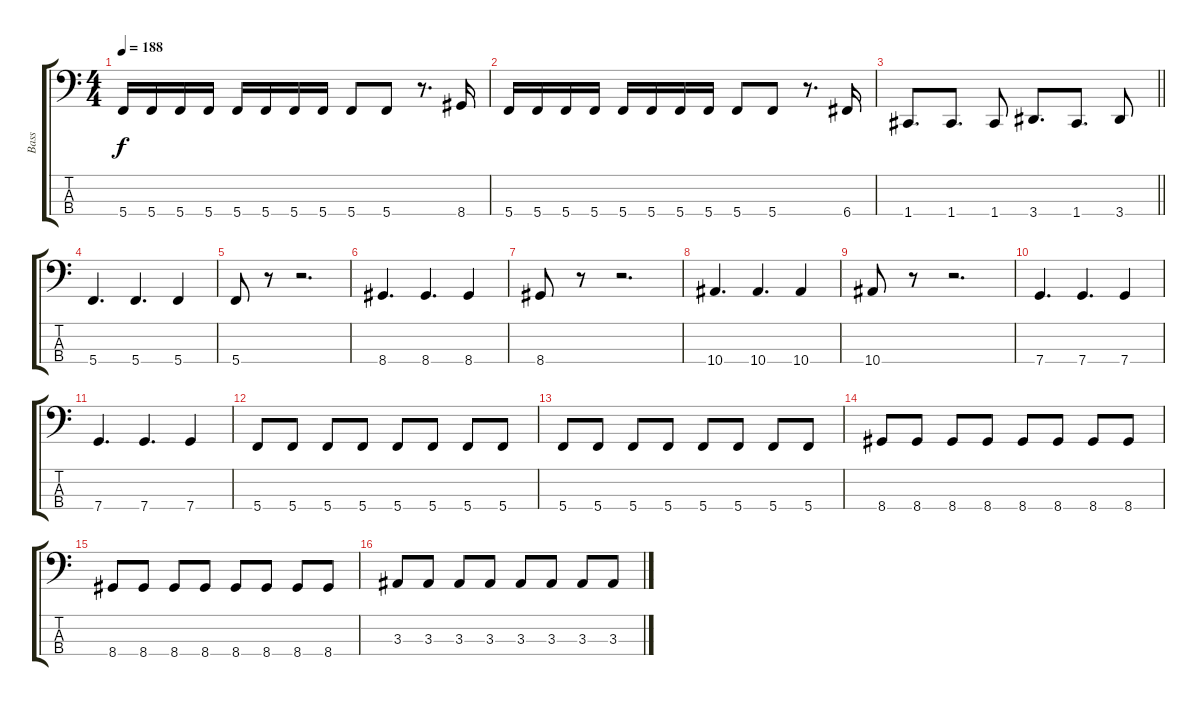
\track ("Bass" "Bass") {instrument electricbasspick}
\staff {score tabs}
\tuning (F2 C2 G1 C1) {hide}
\ts (4 4)
\tempo 188
\clef f4
\ks c
5.4.16{dy f} 5.4.16 5.4.16 5.4.16 5.4.16 5.4.16 5.4.16 5.4.16 5.4.8 5.4.8 r.8{d} 8.4.16 |
5.4.16 5.4.16 5.4.16 5.4.16 5.4.16 5.4.16 5.4.16 5.4.16 5.4.8 5.4.8 r.8{d} 6.4.16 |
\barLineRight lightlight
1.4.8{d} 1.4.8{d} 1.4.8 3.4.8{d} 1.4.8{d} 3.4.8 |
\section ("" " ")
5.4.4{d} 5.4.4{d} 5.4.4 |
5.4.8 r.8 r.2{d} |
8.4.4{d} 8.4.4{d} 8.4.4 |
8.4.8 r.8 r.2{d} |
10.4.4{d} 10.4.4{d} 10.4.4 |
10.4.8 r.8 r.2{d} |
7.4.4{d} 7.4.4{d} 7.4.4 |
7.4.4{d} 7.4.4{d} 7.4.4 |
5.4.8 5.4.8 5.4.8 5.4.8 5.4.8 5.4.8 5.4.8 5.4.8 |
5.4.8 5.4.8 5.4.8 5.4.8 5.4.8 5.4.8 5.4.8 5.4.8 |
8.4.8 8.4.8 8.4.8 8.4.8 8.4.8 8.4.8 8.4.8 8.4.8 |
8.4.8 8.4.8 8.4.8 8.4.8 8.4.8 8.4.8 8.4.8 8.4.8 |
3.3.8 3.3.8 3.3.8 3.3.8 3.3.8 3.3.8 3.3.8 3.3.8
